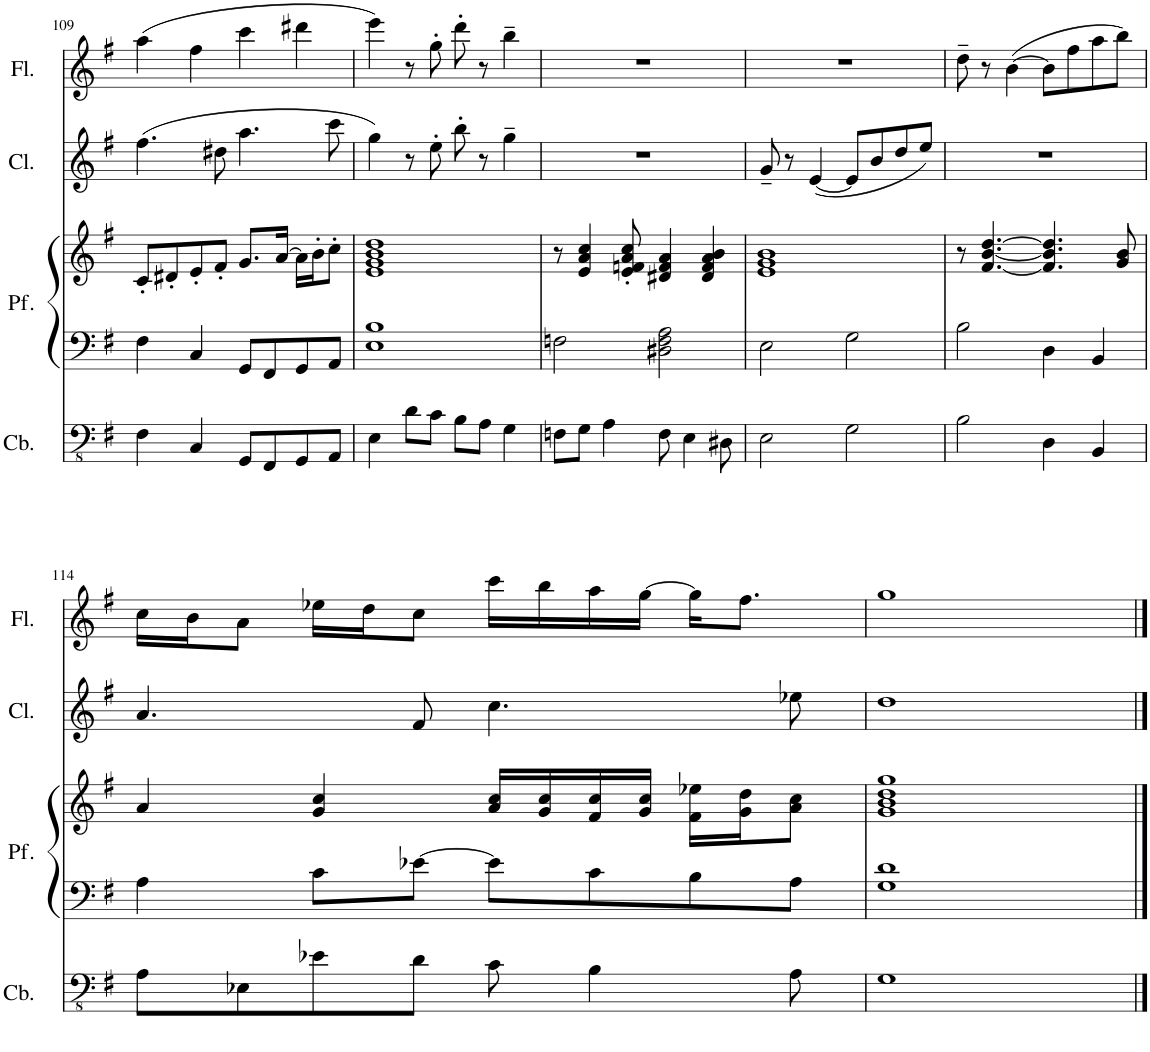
**kern	**kern	**kern	**kern	**kern
*part4	*part3	*part3	*part2	*part1
*staff5	*staff4	*staff3	*staff2	*staff1
*I"Contrabbasso	*I"Piano	*	*I"Clarinetto	*I"Flauto
*I'Cb.	*	*	*I'Cl.	*I'Fl.
!!LO:PB:g=z
*clefFv4	*clefF4	*clefG2	*clefG2	*clefG2
*Trd7c12	*	*	*Trd1c2	*
*k[f#]	*k[f#]	*k[f#]	*k[f#]	*k[f#]
*M4/4	*M4/4	*M4/4	*M4/4	*M4/4
=109	=109	=109	=109	=109
4FF#\	4F#\	8c'/L	(4.ff#\	(4aa\
.	.	8d#X'/	.	.
4CC/	4C/	8e'/	.	4ff#\
.	.	8f#'/J	8dd#X\	.
8GGG/L	8GG/L	8.g/L	4.aa\	4ccc\
8FFF#/	8FF#/	.	.	.
.	.	[16a/Jk	.	.
8GGG/	8GG/	16a\LL]	.	4ddd#X\
.	.	16b'\J	.	.
8AAA/J	8AA/J	8cc'\J	8ccc\	.
=110	=110	=110	=110	=110
4EE\	1E 1B	1e 1g 1b 1dd	4gg\)	4eee\)
8D\L	.	.	8r	8r
8C\J	.	.	8ee'\	8gg'\
8BB\L	.	.	8bb'\	8ddd'\
8AA\J	.	.	8r	8r
4GG\	.	.	4gg~\	4bb~\
=111	=111	=111	=111	=111
8FFn\L	2Fn\	8r	1r	1r
8GG\J	.	4e/ 4a/ 4cc/	.	.
4AA\	.	.	.	.
.	.	8e/' 8fn/' 8a/' 8cc/'	.	.
8FF\	2D#X\ 2F\ 2A\	4d#X/ 4f/ 4a/	.	.
4EE\	.	.	.	.
.	.	4d#/ 4f/ 4a/ 4b/	.	.
8DD#X\	.	.	.	.
=112	=112	=112	=112	=112
2EE\	2E\	1e 1g 1b	8g~/	1r
.	.	.	8r	.
.	.	.	([4e/	.
2GG\	2G\	.	8e/L]	.
.	.	.	8b/	.
.	.	.	8dd/	.
.	.	.	8ee/J)	.
=113	=113	=113	=113	=113
2BB\	2B\	8r	1r	8dd~\
.	.	[4.f#/ [4.b/ [4.dd/	.	8r
.	.	.	.	([4b\
4DD\	4D\	4.f#/] 4.b/] 4.dd/]	.	8b\L]
.	.	.	.	8ff#\
4BBB/	4BB/	.	.	8aa\
.	.	8g/ 8b/	.	8bb\J)
!!LO:LB:g=z
=114	=114	=114	=114	=114
8AA\L	4A\	4a/	4.a/	16cc\LL
.	.	.	.	16b\J
8EE-X\	.	.	.	8a\J
8E-X\	8c\L	4g/ 4cc/	.	16ee-X\LL
.	.	.	.	16dd\J
8D\J	[8e-X\J	.	8f#/	8cc\J
8C\	8e-\L]	16a/ 16cc/LL	4.cc\	16ccc\LL
.	.	16g/ 16cc/	.	16bb\
4BB\	8c\	16f#/ 16cc/	.	16aa\
.	.	16g/ 16cc/JJ	.	[16gg\JJ
.	8B\	16f#\ 16ee-X\LL	.	16gg\KL]
.	.	16g\ 16dd\J	.	8.ff#\J
8AA\	8A\J	8a\ 8cc\J	8ee-X\	.
=115	=115	=115	=115	=115
1GG	1G 1d	1g 1b 1dd 1gg	1dd	1gg
==	==	==	==	==
*-	*-	*-	*-	*-
